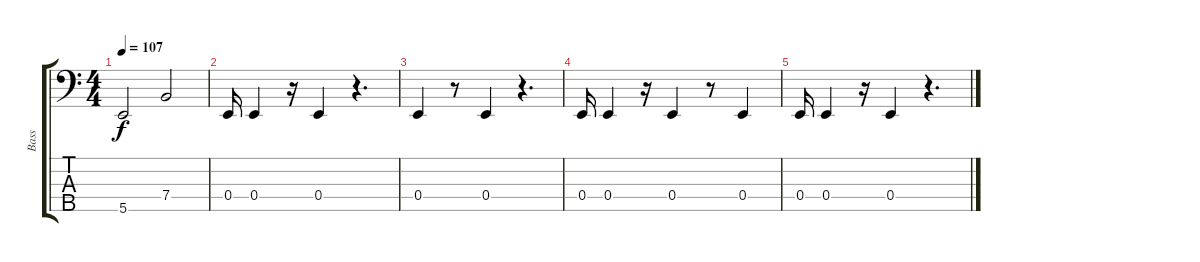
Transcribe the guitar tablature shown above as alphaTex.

\track ("Bass" "Bass") {instrument electricbassfinger}
\staff {score tabs}
\tuning (G2 D2 A1 E1 B0) {hide}
\ts (4 4)
\tempo 107
\clef f4
\ks c
5.5.2{dy f} 7.4.2 |
0.4.16 0.4.4 r.16 0.4.4 r.4{d} |
0.4.4 r.8 0.4.4 r.4{d} |
0.4.16 0.4.4 r.16 0.4.4 r.8 0.4.4 |
0.4.16 0.4.4 r.16 0.4.4 r.4{d}
